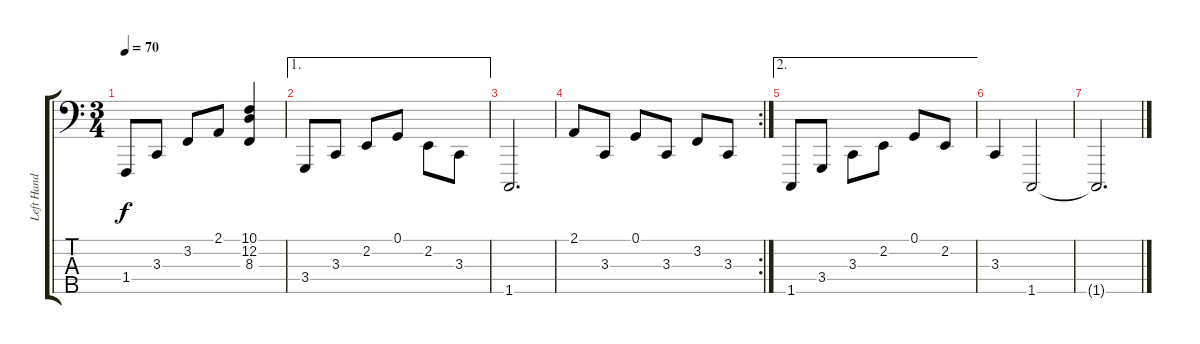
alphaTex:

\track ("Left Hand" "Left Hand") {instrument acousticgrandpiano}
\staff {score tabs}
\tuning (G2 D2 A1 E1 B0) {hide}
\ts (3 4)
\tempo 70
\clef f4
\ks c
1.4.8{dy f} 3.3.8 3.2.8 2.1.8 (10.1 12.2 8.3).4 |
\ae 1
3.4.8 3.3.8 2.2.8 0.1.8 2.2.8{beam Down} 3.3.8{beam Down} |
1.5.2{d} |
\rc 2
2.1.8 3.3.8 0.1.8 3.3.8 3.2.8 3.3.8 |
\ae 2
1.5.8 3.4.8 3.3.8{beam Down} 2.2.8{beam Down} 0.1.8 2.2.8 |
3.3.4 1.5.2 |
1.5{t}.2{d}
